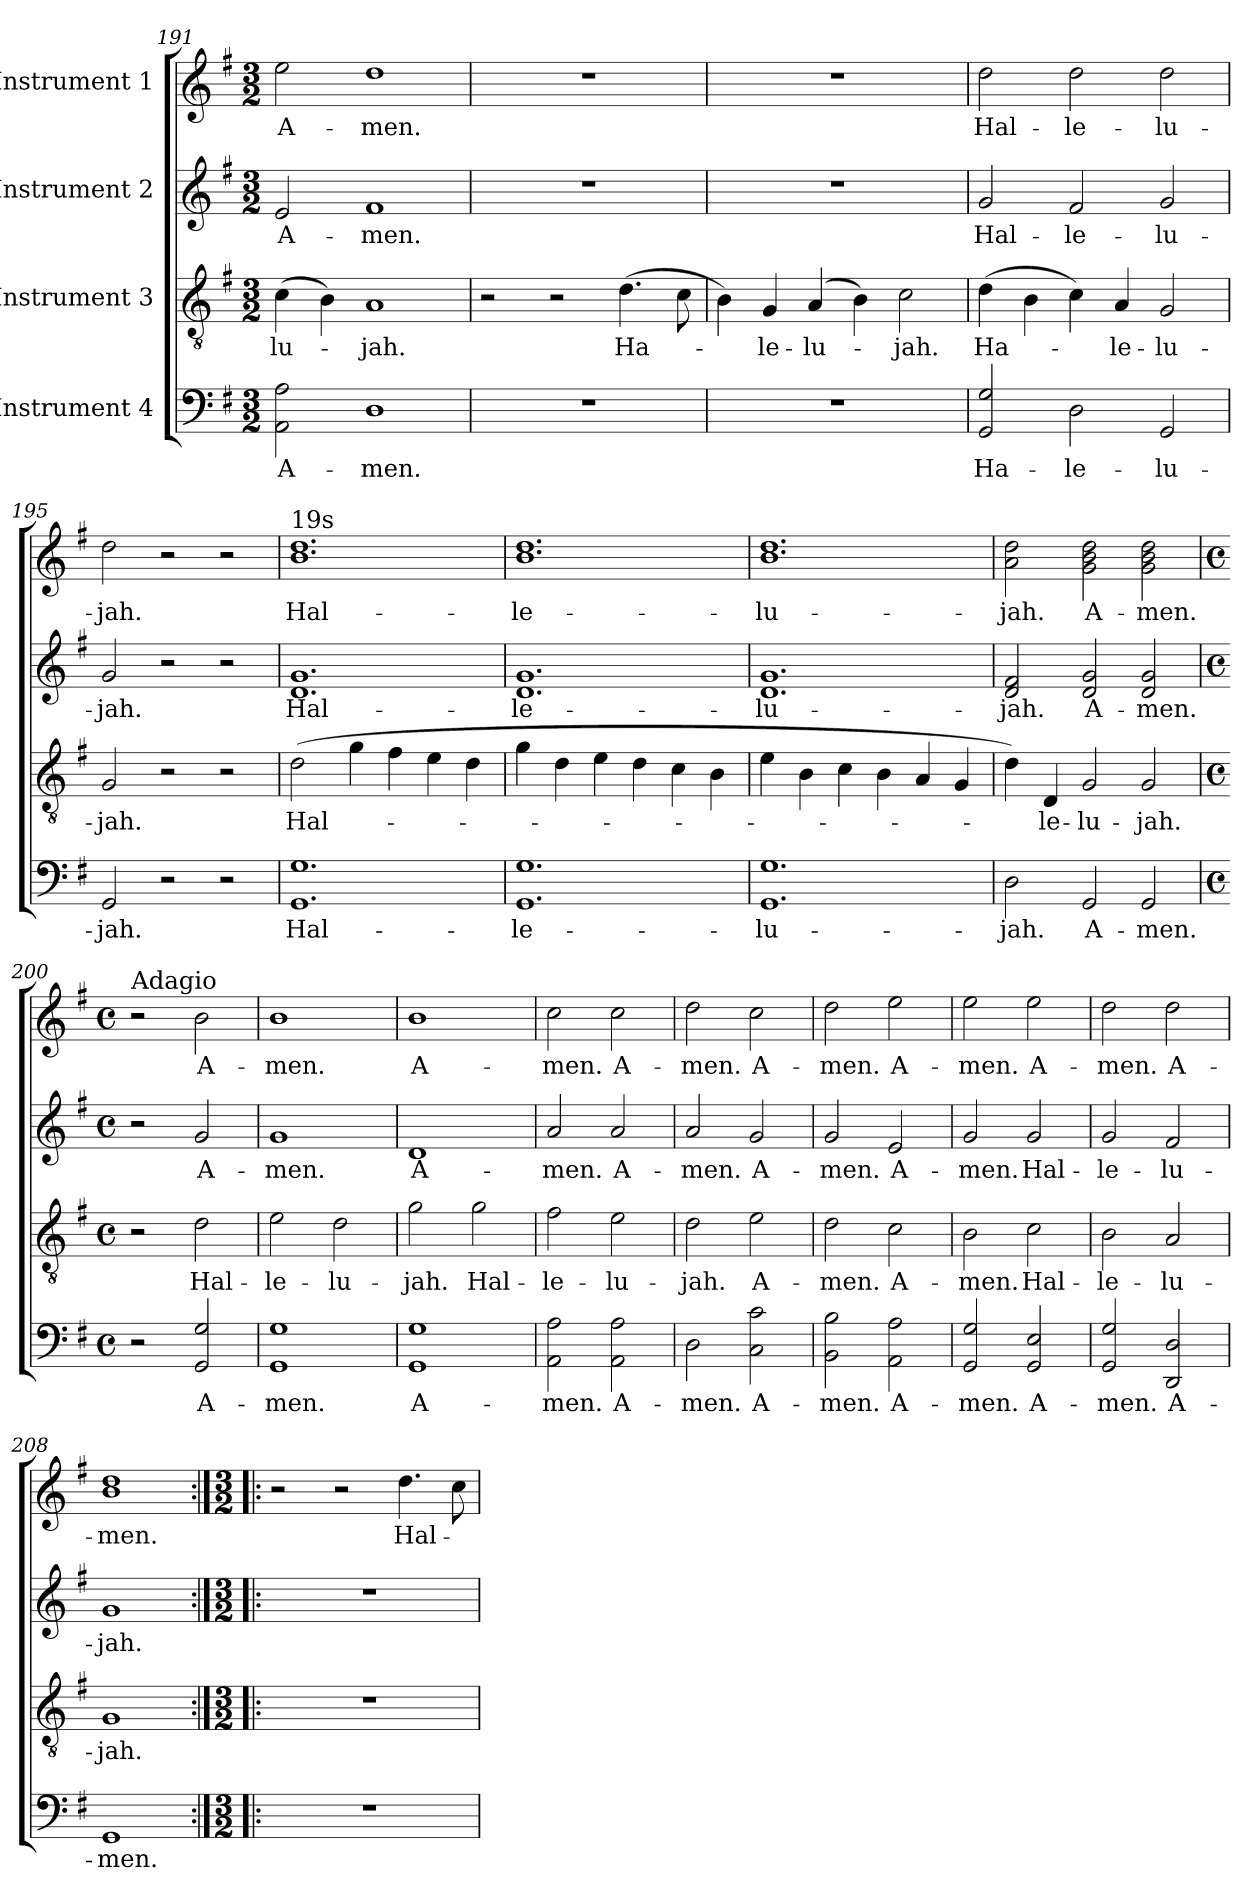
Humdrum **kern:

**kern	**text	**kern	**text	**kern	**text	**kern	**text
*part4	*part4	*part3	*part3	*part2	*part2	*part1	*part1
*staff4	*staff4	*staff3	*staff3	*staff2	*staff2	*staff1	*staff1
*I"Instrument 4	*	*I"Instrument 3	*	*I"Instrument 2	*	*I"Instrument 1	*
*clefF4	*	*clefGv2	*	*clefG2	*	*clefG2	*
*k[f#]	*	*k[f#]	*	*k[f#]	*	*k[f#]	*
*G:	*	*G:	*	*G:	*	*G:	*
*M3/2	*	*M3/2	*	*M3/2	*	*M3/2	*
=191	=191	=191	=191	=191	=191	=191	=191
!	!LO:LY:b:cj	!	!LO:LY:b:cj	!	!LO:LY:b:cj	!	!LO:LY:b:cj
2A\ 2AA\	A-	(>4c\	-lu-	2e/	A-	2ee\	A-
.	.	4B\)	.	.	.	.	.
!	!LO:LY:b:cj	!	!LO:LY:b:cj	!	!LO:LY:b:cj	!	!LO:LY:b:cj
1D	-men.	1A	-jah.	1f#	-men.	1dd	-men.
=192	=192	=192	=192	=192	=192	=192	=192
!LO:N:vis=1	!	!	!	!LO:N:vis=1	!	!LO:N:vis=1	!
1.r	.	2r	.	1.r	.	1.r	.
.	.	2r	.	.	.	.	.
!	!	!	!LO:LY:b	!	!	!	!
.	.	(>4.d\	Ha-	.	.	.	.
.	.	8c\	.	.	.	.	.
=193	=193	=193	=193	=193	=193	=193	=193
!LO:N:vis=1	!	!	!	!LO:N:vis=1	!	!LO:N:vis=1	!
1.r	.	4B\)	.	1.r	.	1.r	.
!	!	!	!LO:LY:b:cj	!	!	!	!
.	.	4G/	-le-	.	.	.	.
!	!	!	!LO:LY:b:cj	!	!	!	!
.	.	(>4A/	-lu-	.	.	.	.
.	.	4B\)	.	.	.	.	.
!	!	!	!LO:LY:b:cj	!	!	!	!
.	.	2c\	-jah.	.	.	.	.
=194	=194	=194	=194	=194	=194	=194	=194
!	!LO:LY:b:cj	!	!LO:LY:b	!	!LO:LY:b:cj	!	!LO:LY:b:cj
2G/ 2GG/	Ha-	(>4d\	Ha-	2g/	Hal-	2dd\	Hal-
.	.	4B\	.	.	.	.	.
!	!LO:LY:b:cj	!	!	!	!LO:LY:b:cj	!	!LO:LY:b:cj
2D\	-le-	4c\)	.	2f#/	-le-	2dd\	-le-
!	!	!	!LO:LY:b	!	!	!	!
.	.	4A/	-le-	.	.	.	.
!	!LO:LY:b:cj	!	!LO:LY:b:rj	!	!LO:LY:b:cj	!	!LO:LY:b:cj
2GG/	-lu-	2G/	-lu-	2g/	-lu-	2dd\	-lu-
=195	=195	=195	=195	=195	=195	=195	=195
!	!LO:LY:b:cj	!	!LO:LY:b:cj	!	!LO:LY:b:cj	!	!LO:LY:b:cj
2GG/	-jah.	2G/	-jah.	2g/	-jah.	2dd\	-jah.
2r	.	2r	.	2r	.	2r	.
2r	.	2r	.	2r	.	2r	.
!!LO:LB:g=z
=196	=196	=196	=196	=196	=196	=196	=196
!	!	!	!	!	!	!LO:TX:a:t=19s	!
!	!LO:LY:b:cj	!	!LO:LY:b	!	!LO:LY:b:cj	!	!LO:LY:b:cj
1.G 1.GG	Hal-	(>2d\	Hal-	1.g 1.d	Hal-	1.dd 1.b	Hal-
.	.	4g\	.	.	.	.	.
.	.	4f#\	.	.	.	.	.
.	.	4e\	.	.	.	.	.
.	.	4d\	.	.	.	.	.
=197	=197	=197	=197	=197	=197	=197	=197
!	!LO:LY:b:cj	!	!	!	!LO:LY:b:cj	!	!LO:LY:b:cj
1.G 1.GG	-le-	4g\	.	1.g 1.d	-le-	1.dd 1.b	-le-
.	.	4d\	.	.	.	.	.
.	.	4e\	.	.	.	.	.
.	.	4d\	.	.	.	.	.
.	.	4c\	.	.	.	.	.
.	.	4B\	.	.	.	.	.
=198	=198	=198	=198	=198	=198	=198	=198
!	!LO:LY:b:cj	!	!	!	!LO:LY:b:cj	!	!LO:LY:b:cj
1.G 1.GG	-lu-	4e\	.	1.g 1.d	-lu-	1.dd 1.b	-lu-
.	.	4B\	.	.	.	.	.
.	.	4c\	.	.	.	.	.
.	.	4B\	.	.	.	.	.
.	.	4A/	.	.	.	.	.
.	.	4G/	.	.	.	.	.
=199	=199	=199	=199	=199	=199	=199	=199
!	!LO:LY:b:cj	!	!	!	!LO:LY:b:cj	!	!LO:LY:b:cj
2D\	-jah.	4d\)	.	2f#/ 2d/	-jah.	2dd\ 2a\	-jah.
!	!	!	!LO:LY:b	!	!	!	!
.	.	4D/	-le-	.	.	.	.
!	!LO:LY:b:cj	!	!LO:LY:b:rj	!	!LO:LY:b:cj	!	!LO:LY:b:cj
2GG/	A-	2G/	-lu-	2g/ 2d/	A-	2dd\ 2b\ 2g\	A-
!	!LO:LY:b:cj	!	!LO:LY:b:cj	!	!LO:LY:b:cj	!	!LO:LY:b:cj
2GG/	-men.	2G/	-jah.	2g/ 2d/	-men.	2dd\ 2b\ 2g\	-men.
=200	=200	=200	=200	=200	=200	=200	=200
*M4/4	*	*M4/4	*	*M4/4	*	*M4/4	*
*met(c)	*	*met(c)	*	*met(c)	*	*met(c)	*
!	!	!	!	!	!	!LO:TX:a:t=Adagio	!
2r	.	2r	.	2r	.	2r	.
!	!LO:LY:b:cj	!	!LO:LY:b:cj	!	!LO:LY:b:cj	!	!LO:LY:b:cj
2G/ 2GG/	A-	2d\	Hal-	2g/	A-	2b\	A-
=201	=201	=201	=201	=201	=201	=201	=201
!	!LO:LY:b:cj	!	!LO:LY:b:cj	!	!LO:LY:b:cj	!	!LO:LY:b:cj
1G 1GG	-men.	2e\	-le-	1g	-men.	1b	-men.
!	!	!	!LO:LY:b:cj	!	!	!	!
.	.	2d\	-lu-	.	.	.	.
=202	=202	=202	=202	=202	=202	=202	=202
!	!LO:LY:b:cj	!	!LO:LY:b:cj	!	!LO:LY:b:cj	!	!LO:LY:b:cj
1G 1GG	A-	2g\	-jah.	1d	A-	1b	A-
!	!	!	!LO:LY:b:cj	!	!	!	!
.	.	2g\	Hal-	.	.	.	.
=203	=203	=203	=203	=203	=203	=203	=203
!	!LO:LY:b:cj	!	!LO:LY:b:cj	!	!LO:LY:b:cj	!	!LO:LY:b:cj
2A\ 2AA\	-men.	2f#\	-le-	2a/	-men.	2cc\	-men.
!	!LO:LY:b:cj	!	!LO:LY:b:cj	!	!LO:LY:b:cj	!	!LO:LY:b:cj
2A\ 2AA\	A-	2e\	-lu-	2a/	A-	2cc\	A-
!!LO:PB:g=z
=204	=204	=204	=204	=204	=204	=204	=204
!	!LO:LY:b:cj	!	!LO:LY:b:cj	!	!LO:LY:b:cj	!	!LO:LY:b:cj
2D\	-men.	2d\	-jah.	2a/	-men.	2dd\	-men.
!	!LO:LY:b:cj	!	!LO:LY:b:cj	!	!LO:LY:b:cj	!	!LO:LY:b:cj
2c\ 2C\	A-	2e\	A-	2g/	A-	2cc\	A-
=205	=205	=205	=205	=205	=205	=205	=205
!	!LO:LY:b:cj	!	!LO:LY:b:cj	!	!LO:LY:b:cj	!	!LO:LY:b:cj
2B\ 2BB\	-men.	2d\	-men.	2g/	-men.	2dd\	-men.
!	!LO:LY:b:cj	!	!LO:LY:b:cj	!	!LO:LY:b:cj	!	!LO:LY:b:cj
2A\ 2AA\	A-	2c\	A-	2e/	A-	2ee\	A-
=206	=206	=206	=206	=206	=206	=206	=206
!	!LO:LY:b:cj	!	!LO:LY:b:cj	!	!LO:LY:b:cj	!	!LO:LY:b:cj
2G/ 2GG/	-men.	2B\	-men.	2g/	-men.	2ee\	-men.
!	!LO:LY:b:cj	!	!LO:LY:b:cj	!	!LO:LY:b:cj	!	!LO:LY:b:cj
2E/ 2GG/	A-	2c\	Hal-	2g/	Hal-	2ee\	A-
=207	=207	=207	=207	=207	=207	=207	=207
!	!LO:LY:b:cj	!	!LO:LY:b:cj	!	!LO:LY:b:cj	!	!LO:LY:b:cj
2G/ 2GG/	-men.	2B\	-le-	2g/	-le-	2dd\	-men.
!	!LO:LY:b:cj	!	!LO:LY:b:cj	!	!LO:LY:b:cj	!	!LO:LY:b:cj
2D/ 2DD/	A-	2A/	-lu-	2f#/	-lu-	2dd\	A-
=208	=208	=208	=208	=208	=208	=208	=208
!	!LO:LY:b:cj	!	!LO:LY:b:cj	!	!LO:LY:b:cj	!	!LO:LY:b:cj
1GG	-men.	1G	-jah.	1g	-jah.	1dd 1b	-men.
=209:|!|:	=209:|!|:	=209:|!|:	=209:|!|:	=209:|!|:	=209:|!|:	=209:|!|:	=209:|!|:
*M3/2	*	*M3/2	*	*M3/2	*	*M3/2	*
!LO:N:vis=1	!	!LO:N:vis=1	!	!LO:N:vis=1	!	!	!
1.r	.	1.r	.	1.r	.	2r	.
.	.	.	.	.	.	2r	.
!	!	!	!	!	!	!	!LO:LY:b
.	.	.	.	.	.	4.dd\	Hal-
.	.	.	.	.	.	8cc\	.
=	=	=	=	=	=	=	=
*-	*-	*-	*-	*-	*-	*-	*-
